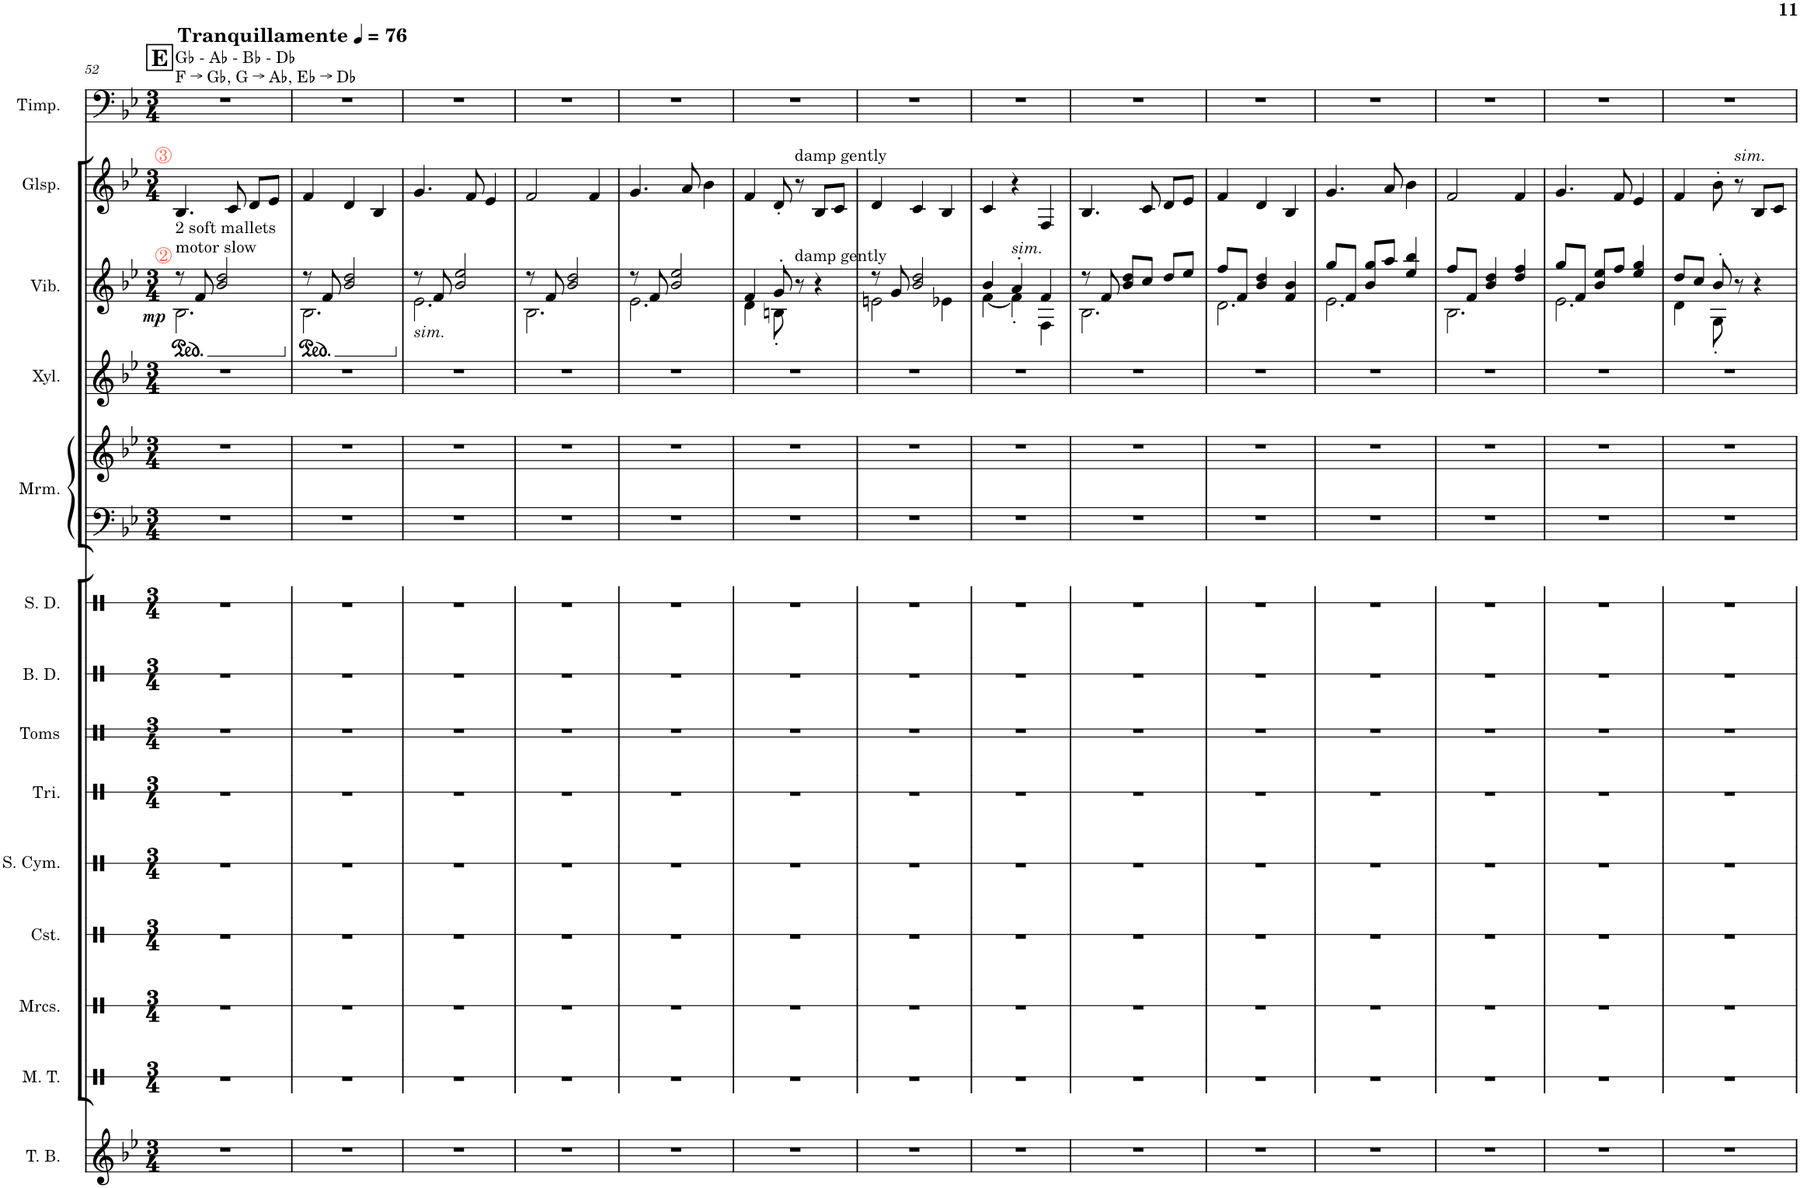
**kern	**kern	**kern	**kern	**kern	**kern	**kern	**kern	**kern	**kern	**kern	**kern	**kern	**dynam	**kern	**kern
*part14	*part13	*part12	*part11	*part10	*part9	*part8	*part7	*part6	*part5	*part5	*part4	*part3	*part3	*part2	*part1
*staff15	*staff14	*staff13	*staff12	*staff11	*staff10	*staff9	*staff8	*staff7	*staff6	*staff5	*staff4	*staff3	*staff3	*staff2	*staff1
*I"Tubular Bells	*I"Mark Tree	*I"Maracas	*I"Castanets	*I"Suspended Cymbal	*I"Triangle Finger Cymbals	*I"Concert Toms	*I"Bass Drum	*I"Snare Drum	*I"Marimba	*	*I"Xylophone	*I"Vibraphone	*	*I"Glockenspiel	*I"Timpani
*I'T. B.	*I'M. T.	*I'Mrcs.	*I'Cst.	*I'S. Cym.	*I'Tri.	*I'Toms	*I'B. D.	*I'S. D.	*I'Mrm.	*	*I'Xyl.	*I'Vib.	*	*I'Glsp.	*I'Timp.
!!LO:PB:g=z
*clefG2	*clefX	*clefX	*clefX	*clefX	*clefX	*clefX	*clefX	*clefX	*clefF4	*clefG2	*clefG2	*clefG2	*	*clefG2	*clefF4
*	*	*	*	*	*	*	*	*	*	*	*Trd-7c-12	*	*	*Trd-14c-24	*
*k[b-e-]	*k[]	*k[]	*k[]	*k[]	*k[]	*k[]	*k[]	*k[]	*k[b-e-]	*k[b-e-]	*k[b-e-]	*k[b-e-]	*	*k[b-e-]	*k[b-e-]
*M3/4	*M3/4	*M3/4	*M3/4	*M3/4	*M3/4	*M3/4	*M3/4	*M3/4	*M3/4	*M3/4	*M3/4	*M3/4	*	*M3/4	*M3/4
*MM76	*MM76	*MM76	*MM76	*MM76	*MM76	*MM76	*MM76	*MM76	*MM76	*MM76	*MM76	*MM76	*	*MM76	*MM76
*	*	*	*	*	*	*	*	*	*	*	*	*ped	*	*	*
!!LO:REH:place=s1:a:B:cj:fs=14:t=E
=52	=52	=52	=52	=52	=52	=52	=52	=52	=52	=52	=52	=52	=52	=52	=52
*	*	*	*	*	*	*	*	*	*	*	*	*^	*	*	*
!	!	!	!	!	!	!	!	!	!	!	!	!	!	!	!	!LO:TX:a:B:t=Tranquillamente
!	!	!	!	!	!	!	!	!	!	!	!	!	!	!	!	!LO:TX:a:t=G♭ - A♭ - B♭ - D♭
!	!	!	!	!	!	!	!	!	!	!	!	!	!	!	!	!LO:TX:a:t=F → G♭, G → A♭, E♭ → D♭
!	!	!	!	!	!	!	!	!	!	!	!	!	!	!	!LO:TX:a:color=#FD6C54:t=3	!
!	!	!	!	!	!	!	!	!	!	!	!	!LO:TX:a:t=2 soft mallets	!	!	!	!
!	!	!	!	!	!	!	!	!	!	!	!	!LO:TX:a:t=motor slow	!	!	!	!
!	!	!	!	!	!	!	!	!	!	!	!	!LO:TX:a:color=#FD6C54:t=2	!	!	!	!
!	!	!	!	!	!	!	!	!	!	!	!	!	!	!LO:DY:b	!	!
2.r	2.r	2.r	2.r	2.r	2.r	2.r	2.r	2.r	2.r	2.r	2.r	8r	2.B-\	mp	4.B-/	2.r
.	.	.	.	.	.	.	.	.	.	.	.	8f/	.	.	.	.
.	.	.	.	.	.	.	.	.	.	.	.	2b-/ 2dd/	.	.	.	.
.	.	.	.	.	.	.	.	.	.	.	.	.	.	.	8c/	.
.	.	.	.	.	.	.	.	.	.	.	.	.	.	.	8d/L	.
.	.	.	.	.	.	.	.	.	.	.	.	.	.	.	8e-/J	.
=53	=53	=53	=53	=53	=53	=53	=53	=53	=53	=53	=53	=53	=53	=53	=53	=53
*	*	*	*	*	*	*	*	*	*	*	*	*Xped	*	*	*	*
*	*	*	*	*	*	*	*	*	*	*	*	*ped	*	*	*	*
2.r	2.r	2.r	2.r	2.r	2.r	2.r	2.r	2.r	2.r	2.r	2.r	8r	2.B-\	.	4f/	2.r
.	.	.	.	.	.	.	.	.	.	.	.	8f/	.	.	.	.
.	.	.	.	.	.	.	.	.	.	.	.	2b-/ 2dd/	.	.	4d/	.
.	.	.	.	.	.	.	.	.	.	.	.	.	.	.	4B-/	.
=54	=54	=54	=54	=54	=54	=54	=54	=54	=54	=54	=54	=54	=54	=54	=54	=54
*	*	*	*	*	*	*	*	*	*	*	*	*Xped	*	*	*	*
!	!	!	!	!	!	!	!	!	!	!	!	!LO:TX:b:i:t=sim.	!	!	!	!
2.r	2.r	2.r	2.r	2.r	2.r	2.r	2.r	2.r	2.r	2.r	2.r	8r	2.e-\	.	4.g/	2.r
.	.	.	.	.	.	.	.	.	.	.	.	8f/	.	.	.	.
.	.	.	.	.	.	.	.	.	.	.	.	2b-/ 2ee-/	.	.	.	.
.	.	.	.	.	.	.	.	.	.	.	.	.	.	.	8f/	.
.	.	.	.	.	.	.	.	.	.	.	.	.	.	.	4e-/	.
=55	=55	=55	=55	=55	=55	=55	=55	=55	=55	=55	=55	=55	=55	=55	=55	=55
2.r	2.r	2.r	2.r	2.r	2.r	2.r	2.r	2.r	2.r	2.r	2.r	8r	2.B-\	.	2f/	2.r
.	.	.	.	.	.	.	.	.	.	.	.	8f/	.	.	.	.
.	.	.	.	.	.	.	.	.	.	.	.	2b-/ 2dd/	.	.	.	.
.	.	.	.	.	.	.	.	.	.	.	.	.	.	.	4f/	.
=56	=56	=56	=56	=56	=56	=56	=56	=56	=56	=56	=56	=56	=56	=56	=56	=56
2.r	2.r	2.r	2.r	2.r	2.r	2.r	2.r	2.r	2.r	2.r	2.r	8r	2.e-\	.	4.g/	2.r
.	.	.	.	.	.	.	.	.	.	.	.	8f/	.	.	.	.
.	.	.	.	.	.	.	.	.	.	.	.	2b-/ 2ee-/	.	.	.	.
.	.	.	.	.	.	.	.	.	.	.	.	.	.	.	8a/	.
.	.	.	.	.	.	.	.	.	.	.	.	.	.	.	4b-\	.
=57	=57	=57	=57	=57	=57	=57	=57	=57	=57	=57	=57	=57	=57	=57	=57	=57
2.r	2.r	2.r	2.r	2.r	2.r	2.r	2.r	2.r	2.r	2.r	2.r	4f/	4d\	.	4f/	2.r
.	.	.	.	.	.	.	.	.	.	.	.	8g'/	8Bn'\	.	8d'/	.
!	!	!	!	!	!	!	!	!	!	!	!	!	!	!	!LO:TX:a:t=damp gently	!
!	!	!	!	!	!	!	!	!	!	!	!	!LO:TX:a:t=damp gently	!	!	!	!
.	.	.	.	.	.	.	.	.	.	.	.	8r	8ryy	.	8r	.
.	.	.	.	.	.	.	.	.	.	.	.	4r	4ryy	.	8B-/L	.
.	.	.	.	.	.	.	.	.	.	.	.	.	.	.	8c/J	.
=58	=58	=58	=58	=58	=58	=58	=58	=58	=58	=58	=58	=58	=58	=58	=58	=58
2.r	2.r	2.r	2.r	2.r	2.r	2.r	2.r	2.r	2.r	2.r	2.r	8r	2en\	.	4d/	2.r
.	.	.	.	.	.	.	.	.	.	.	.	8g/	.	.	.	.
.	.	.	.	.	.	.	.	.	.	.	.	2b-/ 2dd/	.	.	4c/	.
.	.	.	.	.	.	.	.	.	.	.	.	.	4e-X\	.	4B-/	.
=59	=59	=59	=59	=59	=59	=59	=59	=59	=59	=59	=59	=59	=59	=59	=59	=59
2.r	2.r	2.r	2.r	2.r	2.r	2.r	2.r	2.r	2.r	2.r	2.r	4b-/	[4f\	.	4c/	2.r
!	!	!	!	!	!	!	!	!	!	!	!	!LO:TX:a:i:t=sim.	!	!	!	!
.	.	.	.	.	.	.	.	.	.	.	.	4a'/	4f'\]	.	4r	.
.	.	.	.	.	.	.	.	.	.	.	.	4f/	4F\	.	4F/	.
=60	=60	=60	=60	=60	=60	=60	=60	=60	=60	=60	=60	=60	=60	=60	=60	=60
2.r	2.r	2.r	2.r	2.r	2.r	2.r	2.r	2.r	2.r	2.r	2.r	8r	2.B-\	.	4.B-/	2.r
.	.	.	.	.	.	.	.	.	.	.	.	8f/	.	.	.	.
.	.	.	.	.	.	.	.	.	.	.	.	8b-/ 8dd/L	.	.	.	.
.	.	.	.	.	.	.	.	.	.	.	.	8cc/J	.	.	8c/	.
.	.	.	.	.	.	.	.	.	.	.	.	8dd/L	.	.	8d/L	.
.	.	.	.	.	.	.	.	.	.	.	.	8ee-/J	.	.	8e-/J	.
=61	=61	=61	=61	=61	=61	=61	=61	=61	=61	=61	=61	=61	=61	=61	=61	=61
2.r	2.r	2.r	2.r	2.r	2.r	2.r	2.r	2.r	2.r	2.r	2.r	8ff/L	2.d\	.	4f/	2.r
.	.	.	.	.	.	.	.	.	.	.	.	8f/J	.	.	.	.
.	.	.	.	.	.	.	.	.	.	.	.	4b-/ 4dd/	.	.	4d/	.
.	.	.	.	.	.	.	.	.	.	.	.	4f/ 4b-/	.	.	4B-/	.
=62	=62	=62	=62	=62	=62	=62	=62	=62	=62	=62	=62	=62	=62	=62	=62	=62
2.r	2.r	2.r	2.r	2.r	2.r	2.r	2.r	2.r	2.r	2.r	2.r	8gg/L	2.e-\	.	4.g/	2.r
.	.	.	.	.	.	.	.	.	.	.	.	8f/J	.	.	.	.
.	.	.	.	.	.	.	.	.	.	.	.	8b-/ 8gg/L	.	.	.	.
.	.	.	.	.	.	.	.	.	.	.	.	8aa/J	.	.	8a/	.
.	.	.	.	.	.	.	.	.	.	.	.	4ee-/ 4bb-/	.	.	4b-\	.
=63	=63	=63	=63	=63	=63	=63	=63	=63	=63	=63	=63	=63	=63	=63	=63	=63
2.r	2.r	2.r	2.r	2.r	2.r	2.r	2.r	2.r	2.r	2.r	2.r	8ff/L	2.B-\	.	2f/	2.r
.	.	.	.	.	.	.	.	.	.	.	.	8f/J	.	.	.	.
.	.	.	.	.	.	.	.	.	.	.	.	4b-/ 4dd/	.	.	.	.
.	.	.	.	.	.	.	.	.	.	.	.	4dd/ 4ff/	.	.	4f/	.
=64	=64	=64	=64	=64	=64	=64	=64	=64	=64	=64	=64	=64	=64	=64	=64	=64
2.r	2.r	2.r	2.r	2.r	2.r	2.r	2.r	2.r	2.r	2.r	2.r	8gg/L	2.e-\	.	4.g/	2.r
.	.	.	.	.	.	.	.	.	.	.	.	8f/J	.	.	.	.
.	.	.	.	.	.	.	.	.	.	.	.	8b-/ 8ee-/L	.	.	.	.
.	.	.	.	.	.	.	.	.	.	.	.	8ff/J	.	.	8f/	.
.	.	.	.	.	.	.	.	.	.	.	.	4ee-/ 4gg/	.	.	4e-/	.
=65	=65	=65	=65	=65	=65	=65	=65	=65	=65	=65	=65	=65	=65	=65	=65	=65
2.r	2.r	2.r	2.r	2.r	2.r	2.r	2.r	2.r	2.r	2.r	2.r	8dd/L	4d\	.	4f/	2.r
.	.	.	.	.	.	.	.	.	.	.	.	8cc/J	.	.	.	.
.	.	.	.	.	.	.	.	.	.	.	.	8b-'/	8G'\	.	8b-'\	.
!	!	!	!	!	!	!	!	!	!	!	!	!	!	!	!LO:TX:a:i:t=sim.	!
.	.	.	.	.	.	.	.	.	.	.	.	8r	8ryy	.	8r	.
.	.	.	.	.	.	.	.	.	.	.	.	4r	4ryy	.	8B-/L	.
.	.	.	.	.	.	.	.	.	.	.	.	.	.	.	8c/J	.
*	*	*	*	*	*	*	*	*	*	*	*	*v	*v	*	*	*
=	=	=	=	=	=	=	=	=	=	=	=	=	=	=	=
*-	*-	*-	*-	*-	*-	*-	*-	*-	*-	*-	*-	*-	*-	*-	*-
